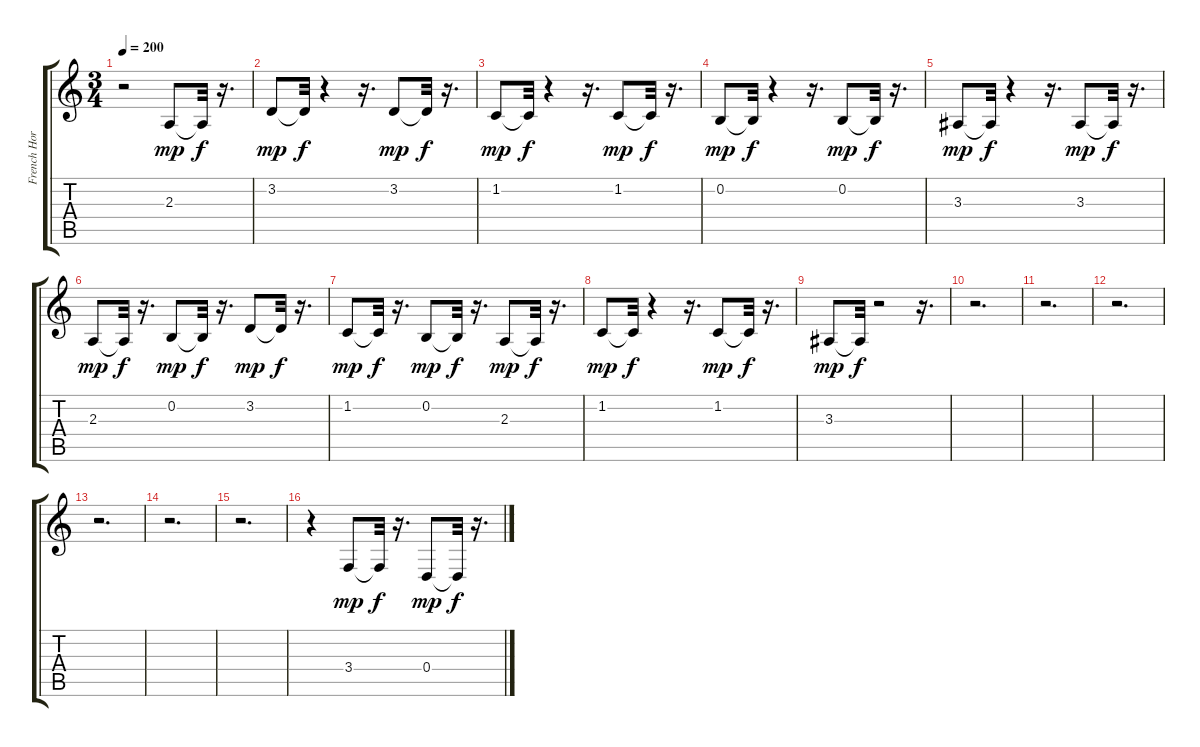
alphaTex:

\track ("French Horn." "French Hor") {instrument frenchhorn}
\staff {score tabs}
\tuning (E4 B3 G3 D3 A2 E2) {hide}
\ts (3 4)
\tempo 200
\clef g2
\ks c
r.2{dy f} 2.3.8{dy mp} 2.3{t}.32{dy f} r.16{d} |
3.2.8{dy mp} 3.2{t}.32{dy f} r.4 r.16{d} 3.2.8{dy mp} 3.2{t}.32{dy f} r.16{d} |
1.2.8{dy mp} 1.2{t}.32{dy f} r.4 r.16{d} 1.2.8{dy mp} 1.2{t}.32{dy f} r.16{d} |
0.2.8{dy mp} 0.2{t}.32{dy f} r.4 r.16{d} 0.2.8{dy mp} 0.2{t}.32{dy f} r.16{d} |
3.3.8{dy mp} 3.3{t}.32{dy f} r.4 r.16{d} 3.3.8{dy mp} 3.3{t}.32{dy f} r.16{d} |
2.3.8{dy mp} 2.3{t}.32{dy f} r.16{d} 0.2.8{dy mp} 0.2{t}.32{dy f} r.16{d} 3.2.8{dy mp} 3.2{t}.32{dy f} r.16{d} |
1.2.8{dy mp} 1.2{t}.32{dy f} r.16{d} 0.2.8{dy mp} 0.2{t}.32{dy f} r.16{d} 2.3.8{dy mp} 2.3{t}.32{dy f} r.16{d} |
1.2.8{dy mp} 1.2{t}.32{dy f} r.4 r.16{d} 1.2.8{dy mp} 1.2{t}.32{dy f} r.16{d} |
3.3.8{dy mp} 3.3{t}.32{dy f} r.2 r.16{d} |
r.2{d} |
r.2{d} |
r.2{d} |
r.2{d} |
r.2{d} |
r.2{d} |
r.4 3.4.8{dy mp} 3.4{t}.32{dy f} r.16{d} 0.4.8{dy mp} 0.4{t}.32{dy f} r.16{d}
